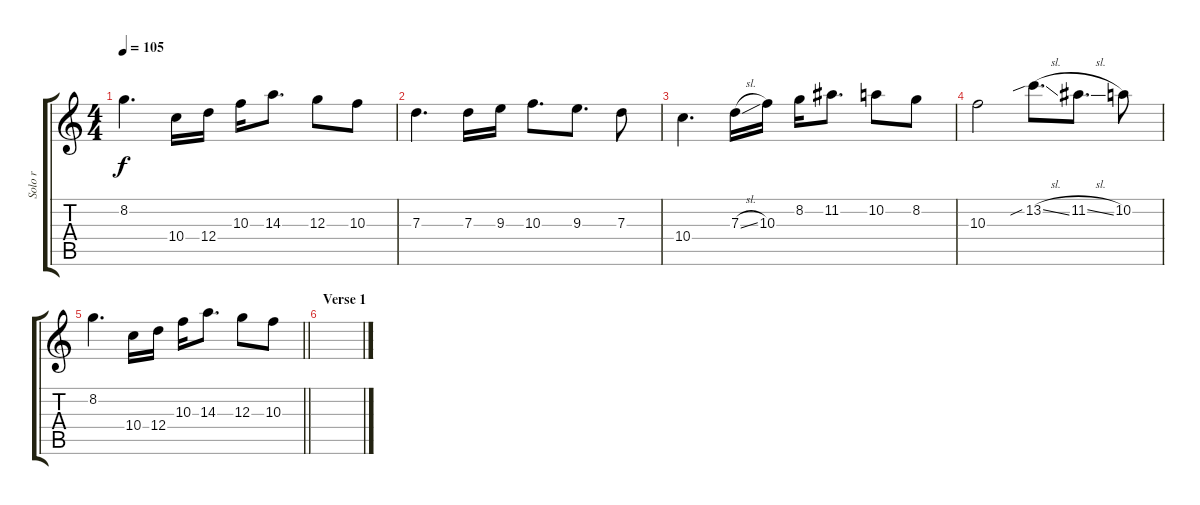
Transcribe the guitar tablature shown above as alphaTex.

\track ("Solo r" "Solo r") {instrument distortionguitar}
\staff {score tabs}
\tuning (E4 B3 G3 D3 A2 D2) {hide}
\ts (4 4)
\tempo 105
\clef g2
\ks c
8.2.4{d dy f} 10.4.16 12.4.16 10.3.16 14.3.8{d} 12.3.8 10.3.8 |
7.3.4{d} 7.3.16 9.3.16 10.3.8{d} 9.3.8{d} 7.3.8 |
10.4.4{d} 7.3{sl}.16 10.3.16 8.2.16 11.2.8{d} 10.2.8 8.2.8 |
10.3.2 13.2{sib sl}.8{d} 11.2{sl}.8{d} 10.2.8 |
\barLineRight lightlight
8.2.4{d} 10.4.16 12.4.16 10.3.16 14.3.8{d} 12.3.8 10.3.8 |
\section ("" "Verse 1")
